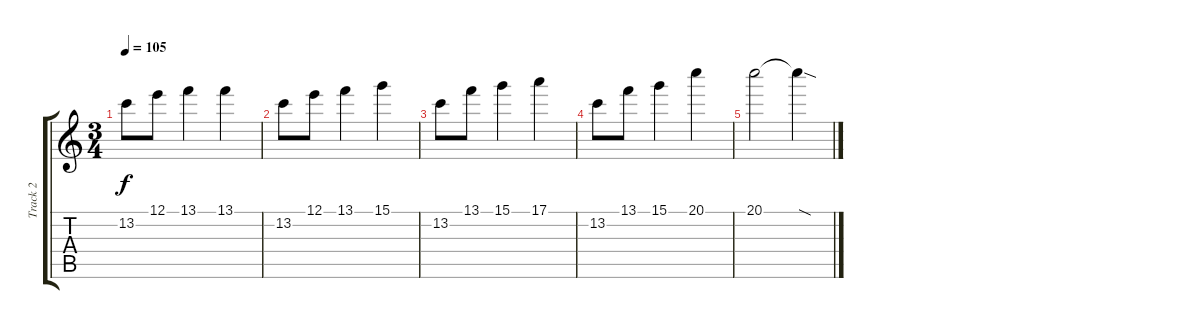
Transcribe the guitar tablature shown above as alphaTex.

\track ("Track 2" "Track 2") {instrument electricguitarjazz}
\staff {score tabs}
\tuning (E4 B3 G3 D3 A2 E2) {hide}
\ts (3 4)
\tempo 105
\clef g2
\ks c
13.2.8{dy f} 12.1.8 13.1.4 13.1.4 |
13.2.8 12.1.8 13.1.4 15.1.4 |
13.2.8 13.1.8 15.1.4 17.1.4 |
13.2.8 13.1.8 15.1.4 20.1.4 |
20.1.2 20.1{sod t}.4
